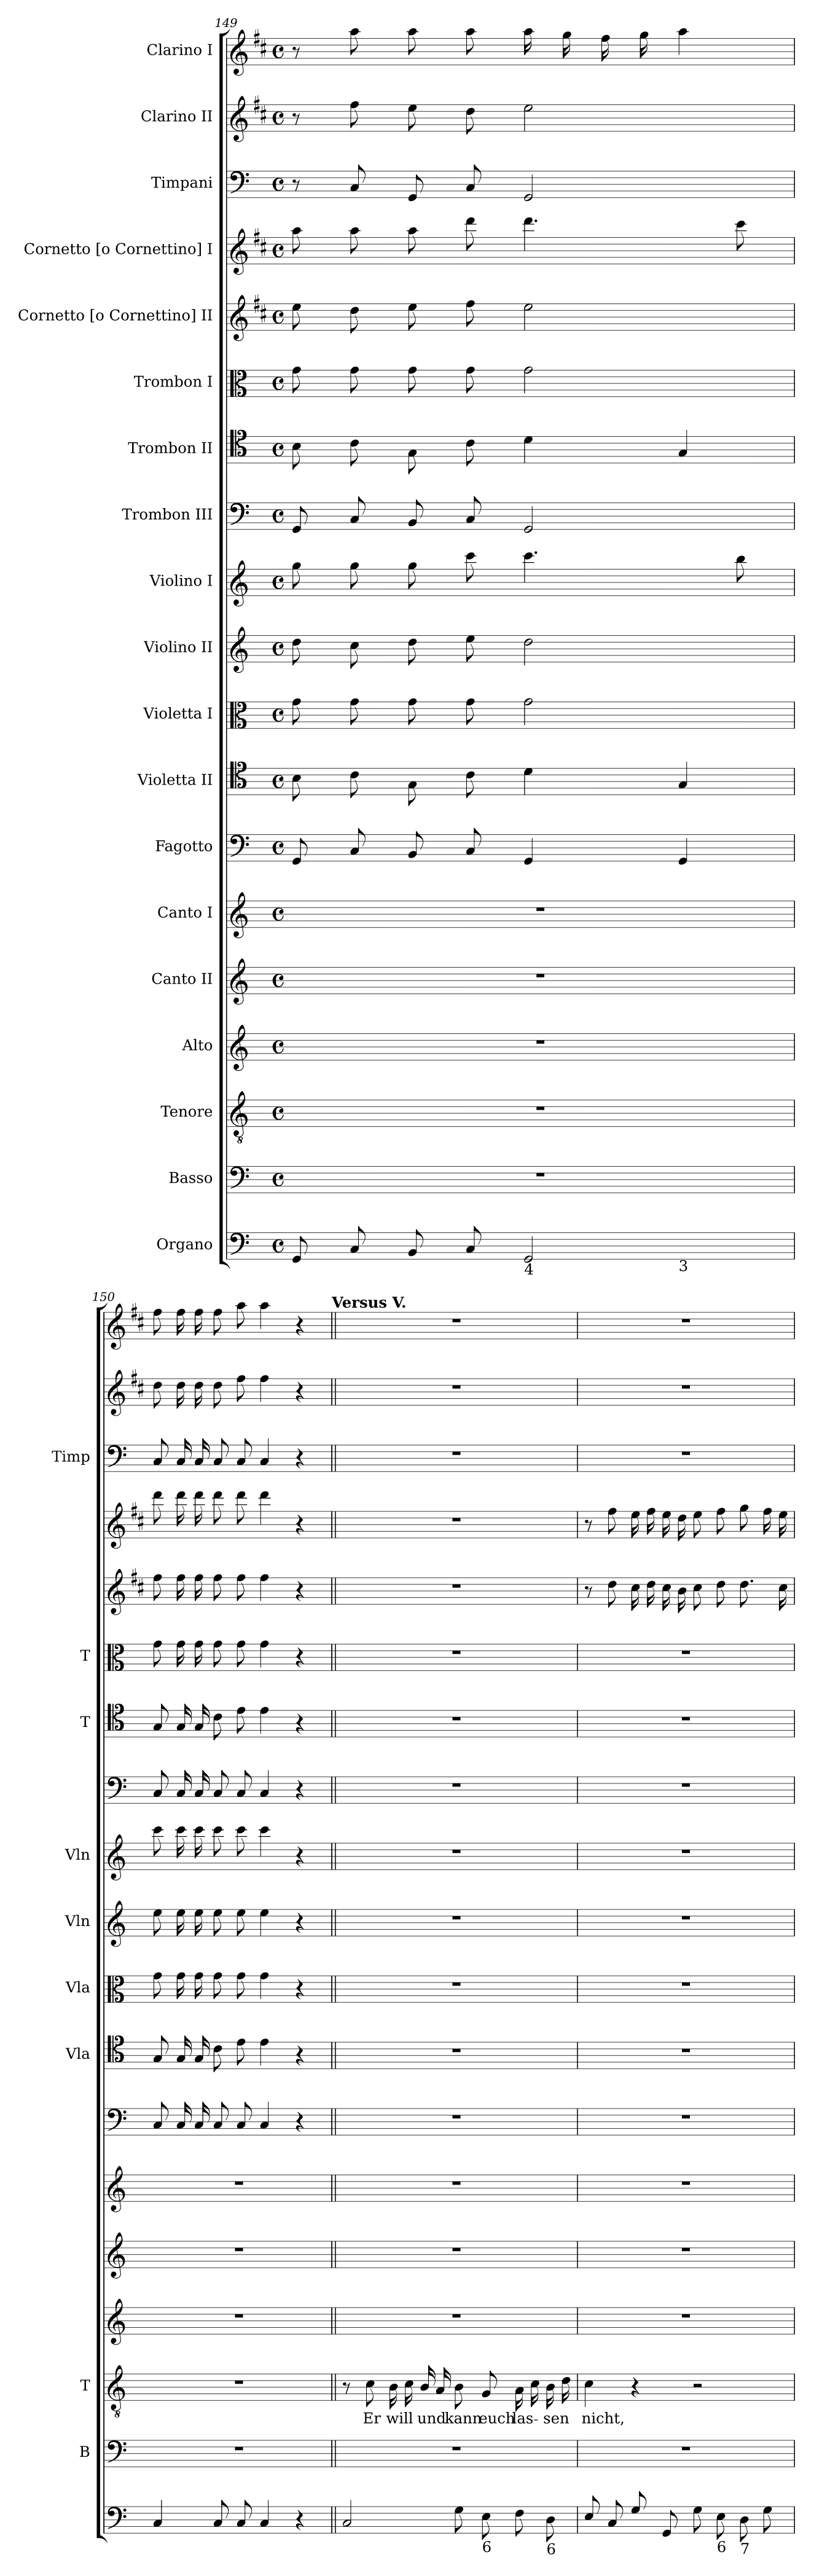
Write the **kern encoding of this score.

**kern	**kern	**kern	**text	**kern	**kern	**kern	**kern	**kern	**kern	**kern	**kern	**kern	**kern	**kern	**kern	**kern	**kern	**kern	**kern
*part19	*part18	*part17	*part17	*part16	*part15	*part14	*part13	*part12	*part11	*part10	*part9	*part8	*part7	*part6	*part5	*part4	*part3	*part2	*part1
*staff19	*staff18	*staff17	*staff17	*staff16	*staff15	*staff14	*staff13	*staff12	*staff11	*staff10	*staff9	*staff8	*staff7	*staff6	*staff5	*staff4	*staff3	*staff2	*staff1
*I"Organo	*I"Basso	*I"Tenore	*	*I"Alto	*I"Canto II	*I"Canto I	*I"Fagotto	*I"Violetta II	*I"Violetta I	*I"Violino II	*I"Violino I	*I"Trombon III	*I"Trombon II	*I"Trombon I	*I"Cornetto [o Cornettino] II	*I"Cornetto [o Cornettino] I	*I"Timpani	*I"Clarino II	*I"Clarino I
*	*I'B	*I'T	*	*	*	*	*	*I'Vla	*I'Vla	*I'Vln	*I'Vln	*	*I'T	*I'T	*	*	*I'Timp	*	*
*clefF4	*clefF4	*clefGv2	*	*clefG2	*clefG2	*clefG2	*clefF4	*clefC4	*clefC3	*clefG2	*clefG2	*clefF4	*clefC4	*clefC3	*clefG2	*clefG2	*clefF4	*clefG2	*clefG2
*	*	*ITrd7c12	*	*	*	*	*	*	*	*	*	*	*	*	*ITrd1c2	*ITrd1c2	*	*ITrd1c2	*ITrd1c2
*k[]	*k[]	*k[]	*	*k[]	*k[]	*k[]	*k[]	*k[]	*k[]	*k[]	*k[]	*k[]	*k[]	*k[]	*k[]	*k[]	*k[]	*k[]	*k[]
*C:	*C:	*C:	*	*C:	*C:	*C:	*C:	*C:	*C:	*C:	*C:	*C:	*C:	*C:	*C:	*C:	*C:	*C:	*C:
*M4/4	*M4/4	*M4/4	*	*M4/4	*M4/4	*M4/4	*M4/4	*M4/4	*M4/4	*M4/4	*M4/4	*M4/4	*M4/4	*M4/4	*M4/4	*M4/4	*M4/4	*M4/4	*M4/4
*met(c)	*met(c)	*met(c)	*	*met(c)	*met(c)	*met(c)	*met(c)	*met(c)	*met(c)	*met(c)	*met(c)	*met(c)	*met(c)	*met(c)	*met(c)	*met(c)	*met(c)	*met(c)	*met(c)
=149	=149	=149	=149	=149	=149	=149	=149	=149	=149	=149	=149	=149	=149	=149	=149	=149	=149	=149	=149
*^	*	*	*	*	*	*	*	*	*	*	*	*	*	*	*	*	*	*	*
8GG/	2.ryy	1r	1r	.	1r	1r	1r	8GG/	8B\	8g\	8dd\	8gg\	8GG/	8B\	8g\	8dd\	8gg\	8r	8r	8r
8C/	.	.	.	.	.	.	.	8C/	8c\	8g\	8cc\	8gg\	8C/	8c\	8g\	8cc\	8gg\	8C/	8ee\	8gg\
8BB/	.	.	.	.	.	.	.	8BB/	8G\	8g\	8dd\	8gg\	8BB/	8G\	8g\	8dd\	8gg\	8GG/	8dd\	8gg\
8C/	.	.	.	.	.	.	.	8C/	8c\	8g\	8ee\	8ccc\	8C/	8c\	8g\	8ee\	8ccc\	8C/	8cc\	8gg\
!LO:TX:b:t=4	!	!	!	!	!	!	!	!	!	!	!	!	!	!	!	!	!	!	!	!
2GG/	.	.	.	.	.	.	.	4GG/	4d\	2g\	2dd\	4.ccc\	2GG/	4d\	2g\	2dd\	4.ccc\	2GG/	2dd\	16gg\
.	.	.	.	.	.	.	.	.	.	.	.	.	.	.	.	.	.	.	.	16ff\
.	.	.	.	.	.	.	.	.	.	.	.	.	.	.	.	.	.	.	.	16ee\
.	.	.	.	.	.	.	.	.	.	.	.	.	.	.	.	.	.	.	.	16ff\
!	!LO:TX:b:t=3	!	!	!	!	!	!	!	!	!	!	!	!	!	!	!	!	!	!	!
.	4ryy	.	.	.	.	.	.	4GG/	4G/	.	.	.	.	4G/	.	.	.	.	.	4gg\
.	.	.	.	.	.	.	.	.	.	.	.	8bb\	.	.	.	.	8bb\	.	.	.
*v	*v	*	*	*	*	*	*	*	*	*	*	*	*	*	*	*	*	*	*	*
=150	=150	=150	=150	=150	=150	=150	=150	=150	=150	=150	=150	=150	=150	=150	=150	=150	=150	=150	=150
4C/	1r	1r	.	1r	1r	1r	8C/	8G/	8g\	8ee\	8ccc\	8C/	8G/	8g\	8ee\	8ccc\	8C/	8cc\	8ee\
.	.	.	.	.	.	.	16C/	16G/	16g\	16ee\	16ccc\	16C/	16G/	16g\	16ee\	16ccc\	16C/	16cc\	16ee\
.	.	.	.	.	.	.	16C/	16G/	16g\	16ee\	16ccc\	16C/	16G/	16g\	16ee\	16ccc\	16C/	16cc\	16ee\
8C/	.	.	.	.	.	.	8C/	8c\	8g\	8ee\	8ccc\	8C/	8c\	8g\	8ee\	8ccc\	8C/	8cc\	8ee\
8C/	.	.	.	.	.	.	8C/	8e\	8g\	8ee\	8ccc\	8C/	8e\	8g\	8ee\	8ccc\	8C/	8ee\	8gg\
4C/	.	.	.	.	.	.	4C/	4e\	4g\	4ee\	4ccc\	4C/	4e\	4g\	4ee\	4ccc\	4C/	4ee\	4gg\
4r	.	.	.	.	.	.	4r	4r	4r	4r	4r	4r	4r	4r	4r	4r	4r	4r	4r
!	!	!	!	!	!	!	!	!	!	!	!	!	!	!	!	!	!	!	!LO:TX:a:B:t=Versus V.
!!LO:PB:g=z
=151||	=151||	=151||	=151||	=151||	=151||	=151||	=151||	=151||	=151||	=151||	=151||	=151||	=151||	=151||	=151||	=151||	=151||	=151||	=151||
2C/	1r	8r	.	1r	1r	1r	1r	1r	1r	1r	1r	1r	1r	1r	1r	1r	1r	1r	1r
!	!	!	!LO:LY:b	!	!	!	!	!	!	!	!	!	!	!	!	!	!	!	!
.	.	8C\	Er	.	.	.	.	.	.	.	.	.	.	.	.	.	.	.	.
!	!	!	!LO:LY:b	!	!	!	!	!	!	!	!	!	!	!	!	!	!	!	!
.	.	16BB\	will	.	.	.	.	.	.	.	.	.	.	.	.	.	.	.	.
.	.	16C\	.	.	.	.	.	.	.	.	.	.	.	.	.	.	.	.	.
!	!	!	!LO:LY:b	!	!	!	!	!	!	!	!	!	!	!	!	!	!	!	!
.	.	16BB/	und	.	.	.	.	.	.	.	.	.	.	.	.	.	.	.	.
.	.	16AA/	.	.	.	.	.	.	.	.	.	.	.	.	.	.	.	.	.
!	!	!	!LO:LY:b	!	!	!	!	!	!	!	!	!	!	!	!	!	!	!	!
8G\	.	8BB\	kann	.	.	.	.	.	.	.	.	.	.	.	.	.	.	.	.
!LO:TX:b:t=6	!	!	!	!	!	!	!	!	!	!	!	!	!	!	!	!	!	!	!
!	!	!	!LO:LY:b	!	!	!	!	!	!	!	!	!	!	!	!	!	!	!	!
8E\	.	8GG/	euch	.	.	.	.	.	.	.	.	.	.	.	.	.	.	.	.
!	!	!	!LO:LY:b	!	!	!	!	!	!	!	!	!	!	!	!	!	!	!	!
8F\	.	16AA\	las-	.	.	.	.	.	.	.	.	.	.	.	.	.	.	.	.
.	.	16C\	.	.	.	.	.	.	.	.	.	.	.	.	.	.	.	.	.
!LO:TX:b:t=6	!	!	!	!	!	!	!	!	!	!	!	!	!	!	!	!	!	!	!
!	!	!	!LO:LY:b	!	!	!	!	!	!	!	!	!	!	!	!	!	!	!	!
8D\	.	16BB\	-sen	.	.	.	.	.	.	.	.	.	.	.	.	.	.	.	.
.	.	16D\	.	.	.	.	.	.	.	.	.	.	.	.	.	.	.	.	.
=152	=152	=152	=152	=152	=152	=152	=152	=152	=152	=152	=152	=152	=152	=152	=152	=152	=152	=152	=152
!	!	!	!LO:LY:b	!	!	!	!	!	!	!	!	!	!	!	!	!	!	!	!
8E/	1r	4C\	nicht,	1r	1r	1r	1r	1r	1r	1r	1r	1r	1r	1r	8r	8r	1r	1r	1r
8C/	.	.	.	.	.	.	.	.	.	.	.	.	.	.	8cc\	8ee\	.	.	.
8G/	.	4r	.	.	.	.	.	.	.	.	.	.	.	.	16b\	16dd\	.	.	.
.	.	.	.	.	.	.	.	.	.	.	.	.	.	.	16cc\	16ee\	.	.	.
8GG/	.	.	.	.	.	.	.	.	.	.	.	.	.	.	16b\	16dd\	.	.	.
.	.	.	.	.	.	.	.	.	.	.	.	.	.	.	16a\	16cc\	.	.	.
8G\	.	2r	.	.	.	.	.	.	.	.	.	.	.	.	8b\	8dd\	.	.	.
!LO:TX:b:t=6	!	!	!	!	!	!	!	!	!	!	!	!	!	!	!	!	!	!	!
8E\	.	.	.	.	.	.	.	.	.	.	.	.	.	.	8cc\	8ee\	.	.	.
!LO:TX:b:t=7	!	!	!	!	!	!	!	!	!	!	!	!	!	!	!	!	!	!	!
8D\	.	.	.	.	.	.	.	.	.	.	.	.	.	.	8.cc\	8ff\	.	.	.
8G\	.	.	.	.	.	.	.	.	.	.	.	.	.	.	.	16ee\	.	.	.
.	.	.	.	.	.	.	.	.	.	.	.	.	.	.	16b\	16dd\	.	.	.
=	=	=	=	=	=	=	=	=	=	=	=	=	=	=	=	=	=	=	=
*-	*-	*-	*-	*-	*-	*-	*-	*-	*-	*-	*-	*-	*-	*-	*-	*-	*-	*-	*-
